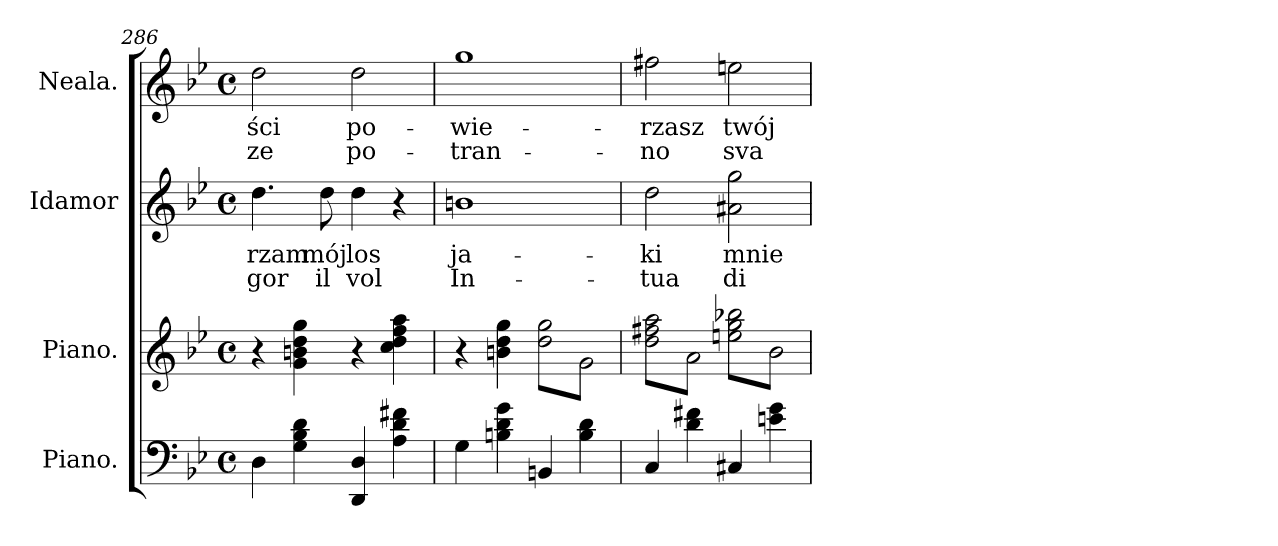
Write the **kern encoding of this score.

**kern	**kern	**kern	**text	**text	**kern	**text	**text
*part4	*part3	*part2	*part2	*part2	*part1	*part1	*part1
*staff4	*staff3	*staff2	*staff2	*staff2	*staff1	*staff1	*staff1
*I"Piano.	*I"Piano.	*I"Idamor	*	*	*I"Neala.	*	*
*	*	*I'I.	*	*	*I'N.	*	*
*clefF4	*clefG2	*clefG2	*	*	*clefG2	*	*
*k[b-e-]	*k[b-e-]	*k[b-e-]	*	*	*k[b-e-]	*	*
*M6/4	*M6/4	*M4/4	*	*	*M4/4	*	*
*met(c)	*met(c)	*met(c)	*	*	*met(c)	*	*
=286	=286	=286	=286	=286	=286	=286	=286
4D\	4r	4.dd\	-rzam	-gor	2dd\	-ści	-ze
4G\ 4B-\ 4d\	4g\ 4bn\ 4dd\ 4gg\	.	.	.	.	.	.
.	.	8dd\	mój	il	.	.	.
4DD/ 4D/	4r	4dd\	los	vol	2dd\	po-	po-
4A\ 4d\ 4f#X\	4cc\ 4dd\ 4ff\ 4aa\	4r	.	.	.	.	.
=287	=287	=287	=287	=287	=287	=287	=287
4G\	4r	1bn	ja-	In-	1gg	-wie-	-tran-
4Bn\ 4d\ 4g\	4bn\ 4dd\ 4gg\	.	.	.	.	.	.
*	*tremolo	*	*	*	*	*	*
4BBn/	8dd\ 8gg\L	.	.	.	.	.	.
.	8g\	.	.	.	.	.	.
4B\ 4d\	8dd\ 8gg\	.	.	.	.	.	.
.	8g\J	.	.	.	.	.	.
=288	=288	=288	=288	=288	=288	=288	=288
4C/	8dd\ 8ff#X\ 8aa\L	2dd\	-ki	-tua	2ff#X\	-rzasz	-no
.	8a\	.	.	.	.	.	.
4d\ 4f#X\	8dd\ 8ff#X\ 8aa\	.	.	.	.	.	.
.	8a\J	.	.	.	.	.	.
4C#X/	8een\ 8gg\ 8bb-X\L	2a#X\ 2gg\	mnie	di-	2een\	twój	sva-
.	8b-\	.	.	.	.	.	.
4en\ 4g\	8een\ 8gg\ 8bb-X\	.	.	.	.	.	.
.	8b-\J	.	.	.	.	.	.
*	*Xtremolo	*	*	*	*	*	*
.	.	.	.	.	.	.	.
.	.	.	.	.	.	.	.
=	=	=	=	=	=	=	=
*-	*-	*-	*-	*-	*-	*-	*-
